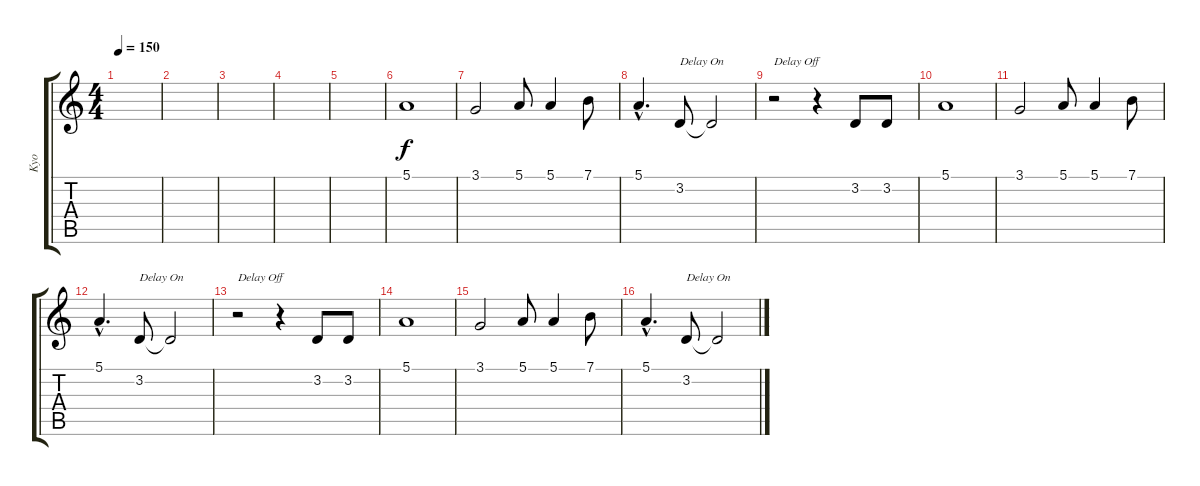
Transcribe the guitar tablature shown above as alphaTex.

\track ("Kyo" "Kyo") {instrument sopranosax}
\staff {score tabs}
\tuning (E4 B3 G3 D3 A2 E2) {hide}
\ts (4 4)
\tempo 150
\clef g2
\ks c
|
|
|
|
|
5.1.1 |
3.1.2 5.1.8 5.1.4 7.1.8 |
5.1{hac}.4{d} 3.2.8{txt "Delay On"} 3.2{t}.2 |
r.2{txt "Delay Off"} r.4 3.2.8 3.2.8 |
5.1.1 |
3.1.2 5.1.8 5.1.4 7.1.8 |
5.1{hac}.4{d} 3.2.8{txt "Delay On"} 3.2{t}.2 |
r.2{txt "Delay Off"} r.4 3.2.8 3.2.8 |
5.1.1 |
3.1.2 5.1.8 5.1.4 7.1.8 |
5.1{hac}.4{d} 3.2.8{txt "Delay On"} 3.2{t}.2
